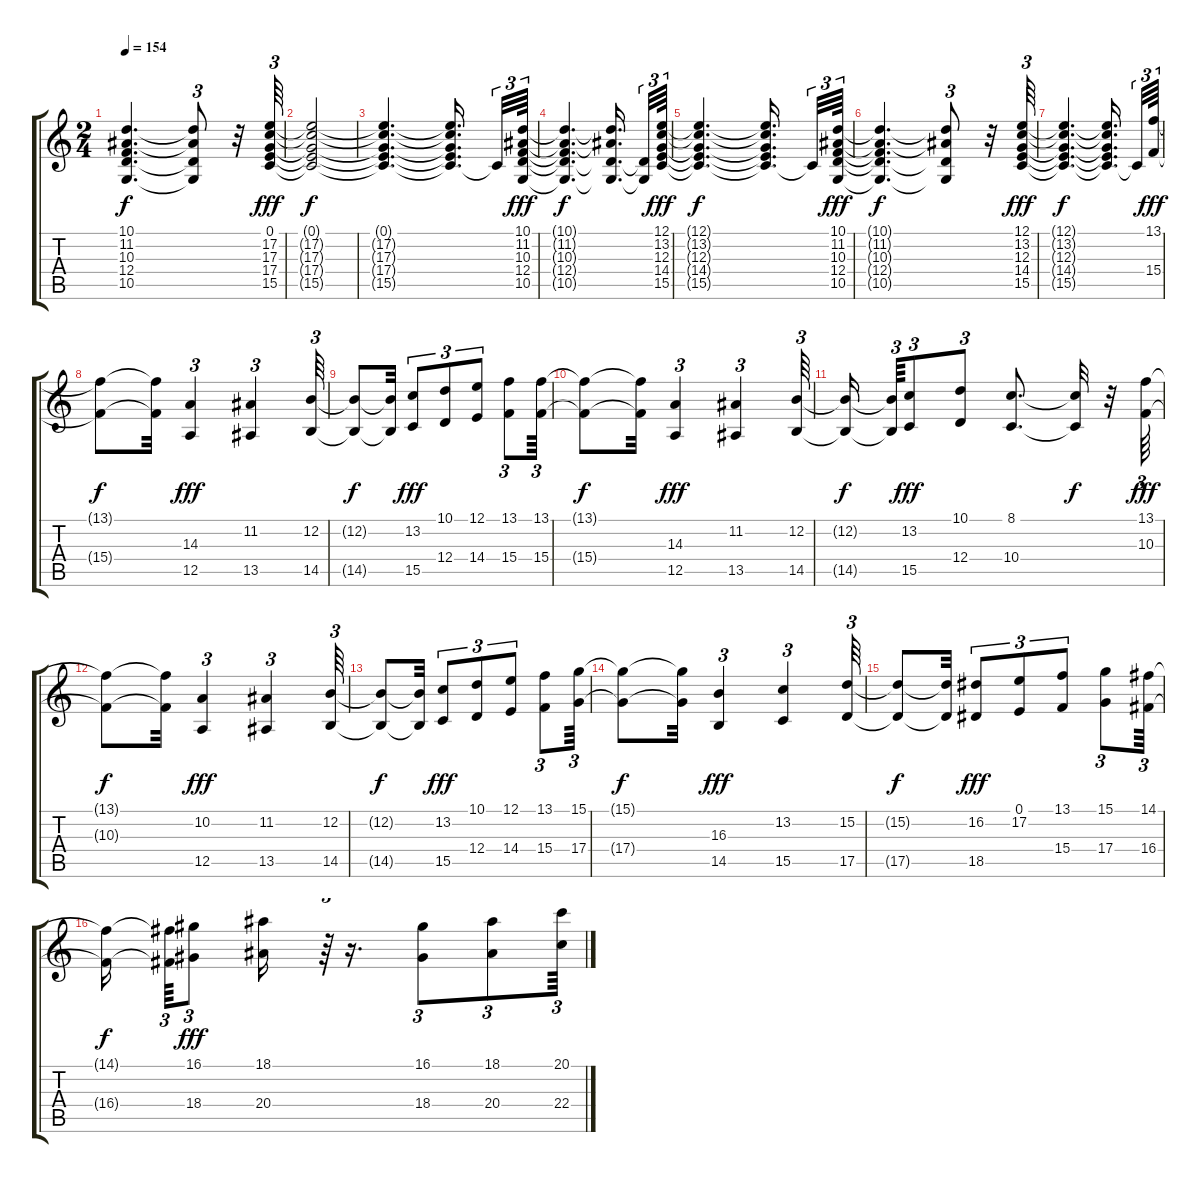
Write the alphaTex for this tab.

\track "" {instrument acousticgrandpiano}
\staff {score tabs}
\tuning (E4 B3 G3 D3 A2 E2) {hide}
\ts (2 4)
\tempo 154
\clef g2
\ks c
(10.1{t} 11.2{t} 10.3{t} 12.4{t} 10.5{t}).4{d dy f} (10.1{t} 11.2{t} 12.4{t} 10.5{t}).8{tu (3 2)} r.32 (0.1 17.2 17.3 17.4 15.5).64{tu (3 2) dy fff} |
(0.1{t} 17.2{t} 17.3{t} 17.4{t} 15.5{t}).2{dy f} |
(0.1{t} 17.2{t} 17.3{t} 17.4{t} 15.5{t}).4{d} (0.1{t} 17.2{t} 17.3{t} 17.4{t} 15.5{t}).16{d} 15.5{t}.32{tu (3 2)} (10.1 11.2 10.3 12.4 10.5).64{tu (3 2) dy fff} |
(10.1{t} 11.2{t} 10.3{t} 12.4{t} 10.5{t}).4{d dy f} (10.1{t} 11.2{t} 12.4{t} 10.5{t}).16{d} (12.4{t} 10.5{t}).32{tu (3 2)} (12.1 13.2 12.3 14.4 15.5).64{tu (3 2) dy fff} |
(12.1{t} 13.2{t} 12.3{t} 14.4{t} 15.5{t}).4{d dy f} (12.1{t} 13.2{t} 12.3{t} 14.4{t} 15.5{t}).16{d} 15.5{t}.32{tu (3 2)} (10.1 11.2 10.3 12.4 10.5).64{tu (3 2) dy fff} |
(10.1{t} 11.2{t} 10.3{t} 12.4{t} 10.5{t}).4{d dy f} (10.1{t} 11.2{t} 12.4{t} 10.5{t}).8{tu (3 2)} r.32 (12.1 13.2 12.3 14.4 15.5).64{tu (3 2) dy fff} |
(12.1{t} 13.2{t} 12.3{t} 14.4{t} 15.5{t}).4{d dy f} (12.1{t} 13.2{t} 12.3{t} 14.4{t} 15.5{t}).16{d} 15.5{t}.32{tu (3 2)} (13.1 15.4).64{tu (3 2) dy fff} |
(13.1{t} 15.4{t}).8{dy f} (13.1{t} 15.4{t}).32 (14.3 12.5).4{tu (3 2) dy fff} (11.2 13.5).4{tu (3 2)} (12.2 14.5).64{tu (3 2)} |
(12.2{t} 14.5{t}).8{dy f} (12.2{t} 14.5{t}).32 (13.2 15.5).8{tu (3 2) dy fff} (10.1 12.4).8{tu (3 2)} (12.1 14.4).8{tu (3 2)} (13.1 15.4).8{tu (3 2)} (13.1 15.4).64{tu (3 2)} |
(13.1{t} 15.4{t}).8{dy f} (13.1{t} 15.4{t}).32 (14.3 12.5).4{tu (3 2) dy fff} (11.2 13.5).4{tu (3 2)} (12.2 14.5).64{tu (3 2)} |
(12.2{t} 14.5{t}).16{dy f} (12.2{t} 14.5{t}).64{tu (3 2)} (13.2 15.5).8{tu (3 2) dy fff} (10.1 12.4).8{tu (3 2)} (8.1 10.4).8{d} (8.1{t} 10.4{t}).32{dy f} r.32 (13.1 10.3).64{tu (3 2) dy fff} |
(13.1{t} 10.3{t}).8{dy f} (13.1{t} 10.3{t}).32 (10.2 12.5).4{tu (3 2) dy fff} (11.2 13.5).4{tu (3 2)} (12.2 14.5).64{tu (3 2)} |
(12.2{t} 14.5{t}).8{dy f} (12.2{t} 14.5{t}).32 (13.2 15.5).8{tu (3 2) dy fff} (10.1 12.4).8{tu (3 2)} (12.1 14.4).8{tu (3 2)} (13.1 15.4).8{tu (3 2)} (15.1 17.4).64{tu (3 2)} |
(15.1{t} 17.4{t}).8{dy f} (15.1{t} 17.4{t}).32 (16.3 14.5).4{tu (3 2) dy fff} (13.2 15.5).4{tu (3 2)} (15.2 17.5).64{tu (3 2)} |
(15.2{t} 17.5{t}).8{dy f} (15.2{t} 17.5{t}).32 (16.2 18.5).8{tu (3 2) dy fff} (0.1 17.2).8{tu (3 2)} (13.1 15.4).8{tu (3 2)} (15.1 17.4).8{tu (3 2)} (14.1 16.4).64{tu (3 2)} |
(14.1{t} 16.4{t}).16{dy f} (14.1{t} 16.4{t}).64{tu (3 2)} (16.1 18.4).8{tu (3 2) dy fff} (18.1 20.4).16 r.64{tu (3 2)} r.16{d} (16.1 18.4).8{tu (3 2)} (18.1 20.4).8{tu (3 2)} (20.1 22.4).64{tu (3 2)}
